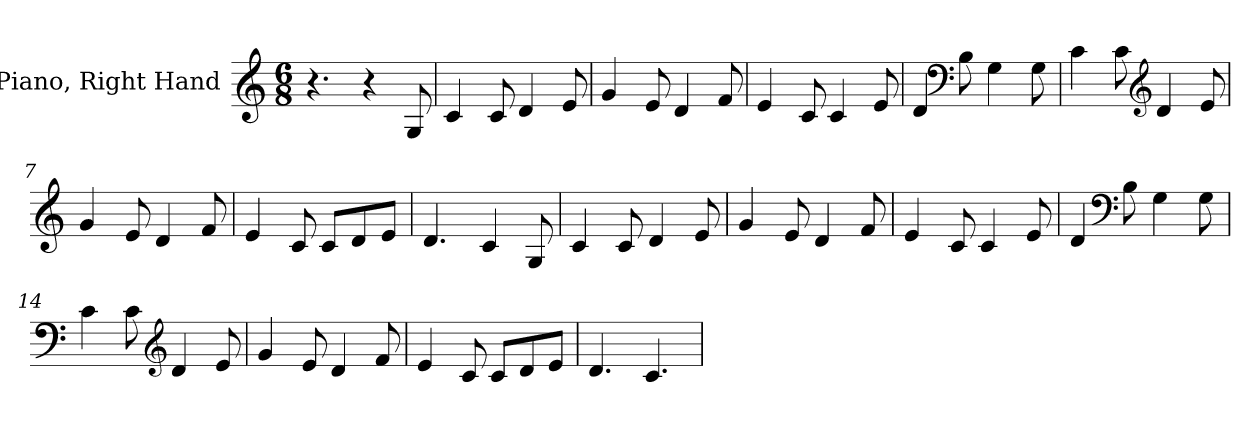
**kern
*part1
*staff1
*I"Piano, Right Hand
*I'Pno.
*clefG2
*k[]
*M6/8
*MM135
=1
4.r
4r
8G/
=2
4c/
8c/
4d/
8e/
=3
4g/
8e/
4d/
8f/
=4
4e/
8c/
4c/
8e/
=5
4d/
*clefF4
8B\
4G\
8G\
=6
4c\
8c\
*clefG2
4d/
8e/
=7
4g/
8e/
4d/
8f/
!!LO:LB:g=z
=8
4e/
8c/
8c/L
8d/
8e/J
=9
4.d/
4c/
8G/
=10
4c/
8c/
4d/
8e/
=11
4g/
8e/
4d/
8f/
=12
4e/
8c/
4c/
8e/
=13
4d/
*clefF4
8B\
4G\
8G\
=14
4c\
8c\
*clefG2
4d/
8e/
!!LO:LB:g=z
=15
4g/
8e/
4d/
8f/
=16
4e/
8c/
8c/L
8d/
8e/J
=17
4.d/
4.c/
=
*-
